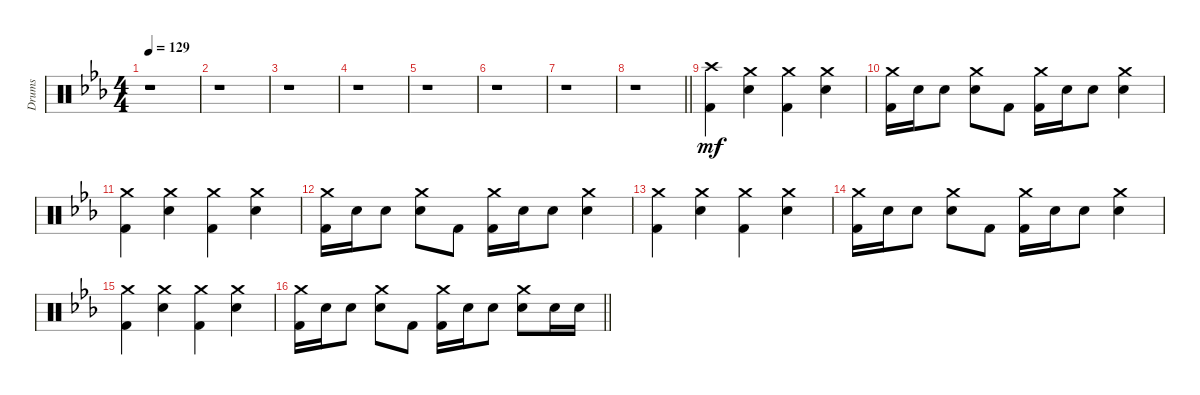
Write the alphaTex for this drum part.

\track ("Drums" "Drums") {instrument percussion}
\staff {score}
\articulation defaults
\ts (4 4)
\tempo 129
\clef neutral
\ks eb
r.1{dy mf} |
r.1 |
r.1 |
r.1 |
r.1 |
r.1 |
r.1 |
\barLineRight lightlight
r.1 |
\section ("" "")
("Crash high (hit)" "Kick (hit) 2").4 ("Crash medium (hit)" "Electric Snare (hit)").4 ("Crash medium (hit)" "Kick (hit) 2").4 ("Crash medium (hit)" "Electric Snare (hit)").4 |
("Crash medium (hit)" "Kick (hit) 2").16 "Electric Snare (hit)".16 "Electric Snare (hit)".8 ("Crash medium (hit)" "Electric Snare (hit)").8 "Kick (hit) 2".8 ("Crash medium (hit)" "Kick (hit) 2").16 "Electric Snare (hit)".16 "Electric Snare (hit)".8 ("Crash medium (hit)" "Electric Snare (hit)").4 |
("Crash medium (hit)" "Kick (hit) 2").4 ("Crash medium (hit)" "Electric Snare (hit)").4 ("Crash medium (hit)" "Kick (hit) 2").4 ("Crash medium (hit)" "Electric Snare (hit)").4 |
("Crash medium (hit)" "Kick (hit) 2").16 "Electric Snare (hit)".16 "Electric Snare (hit)".8 ("Crash medium (hit)" "Electric Snare (hit)").8 "Kick (hit) 2".8 ("Crash medium (hit)" "Kick (hit) 2").16 "Electric Snare (hit)".16 "Electric Snare (hit)".8 ("Crash medium (hit)" "Electric Snare (hit)").4 |
("Crash medium (hit)" "Kick (hit) 2").4 ("Crash medium (hit)" "Electric Snare (hit)").4 ("Crash medium (hit)" "Kick (hit) 2").4 ("Crash medium (hit)" "Electric Snare (hit)").4 |
("Crash medium (hit)" "Kick (hit) 2").16 "Electric Snare (hit)".16 "Electric Snare (hit)".8 ("Crash medium (hit)" "Electric Snare (hit)").8 "Kick (hit) 2".8 ("Crash medium (hit)" "Kick (hit) 2").16 "Electric Snare (hit)".16 "Electric Snare (hit)".8 ("Crash medium (hit)" "Electric Snare (hit)").4 |
("Crash medium (hit)" "Kick (hit) 2").4 ("Crash medium (hit)" "Electric Snare (hit)").4 ("Crash medium (hit)" "Kick (hit) 2").4 ("Crash medium (hit)" "Electric Snare (hit)").4 |
\barLineRight lightlight
("Crash medium (hit)" "Kick (hit) 2").16 "Electric Snare (hit)".16 "Electric Snare (hit)".8 ("Crash medium (hit)" "Electric Snare (hit)").8 "Kick (hit) 2".8 ("Crash medium (hit)" "Kick (hit) 2").16 "Electric Snare (hit)".16 "Electric Snare (hit)".8 ("Crash medium (hit)" "Electric Snare (hit)").8 "Electric Snare (hit)".16 "Electric Snare (hit)".16
